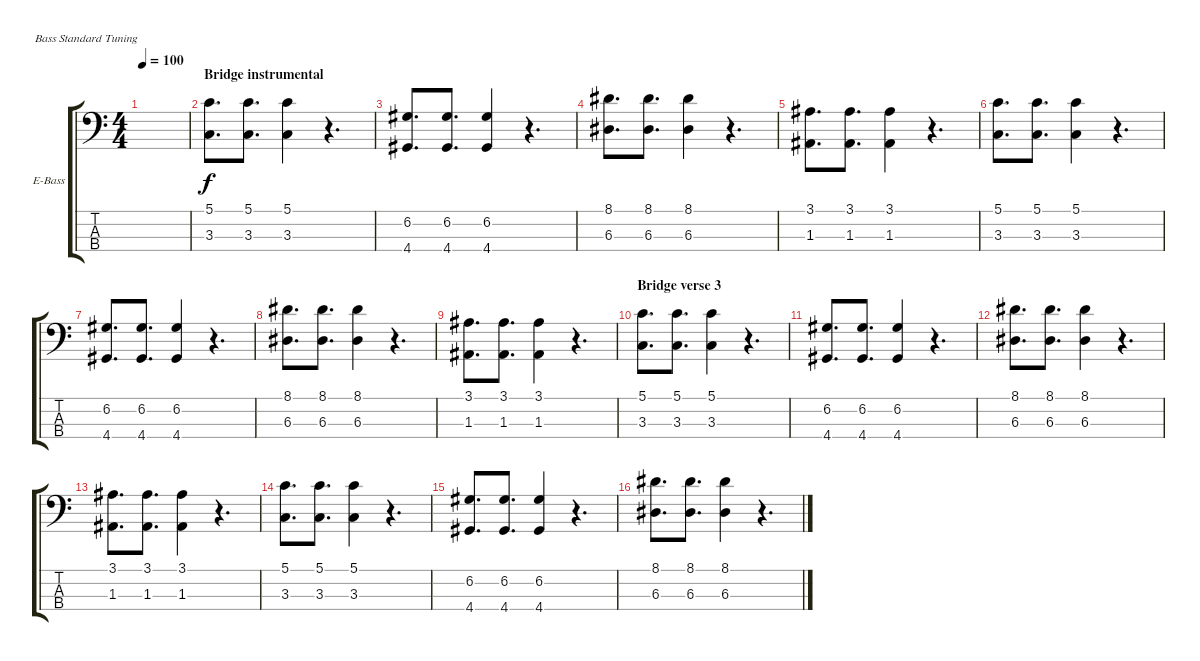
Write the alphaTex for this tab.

\defaultSystemsLayout 4
\bracketExtendMode groupsimilarinstruments
\firstSystemTrackNameOrientation horizontal
\otherSystemsTrackNameOrientation horizontal
\track ("Wolstenholme Distorted Bass" "E-Bass") {instrument electricbassfinger}
\staff {score tabs}
\tuning (G2 D2 A1 E1)
\ts (4 4)
\tempo 100
\clef f4
\ks c
|
\section ("" "Bridge instrumental")
(3.3 5.1).8{d} (3.3 5.1).8{d} (5.1 3.3).4 r.4{d} |
(4.4 6.2).8{d} (6.2 4.4).8{d} (6.2 4.4).4 r.4{d} |
(8.1 6.3).8{d} (8.1 6.3).8{d} (8.1 6.3).4 r.4{d} |
(1.3 3.1).8{d} (3.1 1.3).8{d} (3.1 1.3).4 r.4{d} |
(3.3 5.1).8{d} (3.3 5.1).8{d} (5.1 3.3).4 r.4{d} |
(4.4 6.2).8{d} (6.2 4.4).8{d} (6.2 4.4).4 r.4{d} |
(8.1 6.3).8{d} (8.1 6.3).8{d} (8.1 6.3).4 r.4{d} |
(1.3 3.1).8{d} (3.1 1.3).8{d} (3.1 1.3).4 r.4{d} |
\section ("" "Bridge verse 3")
(3.3 5.1).8{d} (3.3 5.1).8{d} (5.1 3.3).4 r.4{d} |
(4.4 6.2).8{d} (6.2 4.4).8{d} (6.2 4.4).4 r.4{d} |
(8.1 6.3).8{d} (8.1 6.3).8{d} (8.1 6.3).4 r.4{d} |
(1.3 3.1).8{d} (3.1 1.3).8{d} (3.1 1.3).4 r.4{d} |
(3.3 5.1).8{d} (3.3 5.1).8{d} (5.1 3.3).4 r.4{d} |
(4.4 6.2).8{d} (6.2 4.4).8{d} (6.2 4.4).4 r.4{d} |
(8.1 6.3).8{d} (8.1 6.3).8{d} (8.1 6.3).4 r.4{d}
